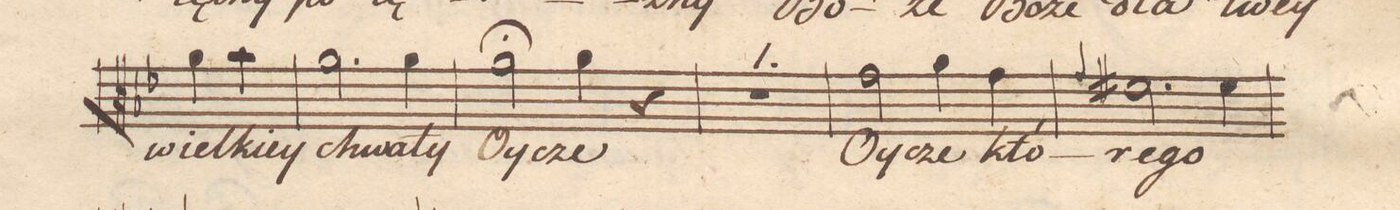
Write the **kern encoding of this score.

**kern	**text	**dynam
*I"Alto	*	*
*clefC3	*	*
*k[b-e-]	*	*
*met(c)	*	*
*M4/4	*	*
4a\	wiel-	.
4b-\	-kiej	.
=30	=30	=30
2.a\	chwa-	.
4a\	-ły	.
=31	=31	=31
2a;\	Oy-	.
4a\	-cze	.
4r	.	.
=32	=32	=32
1r	.	.
=33	=33	=33
2g\	Oy-	.
4a\	-cze	.
4g\	któ-	.
=34	=34	=34
4qqg/	.	.
2.f#X\	-re-	.
4f#\	-go	.
=35	=35	=35
*-	*-	*-
